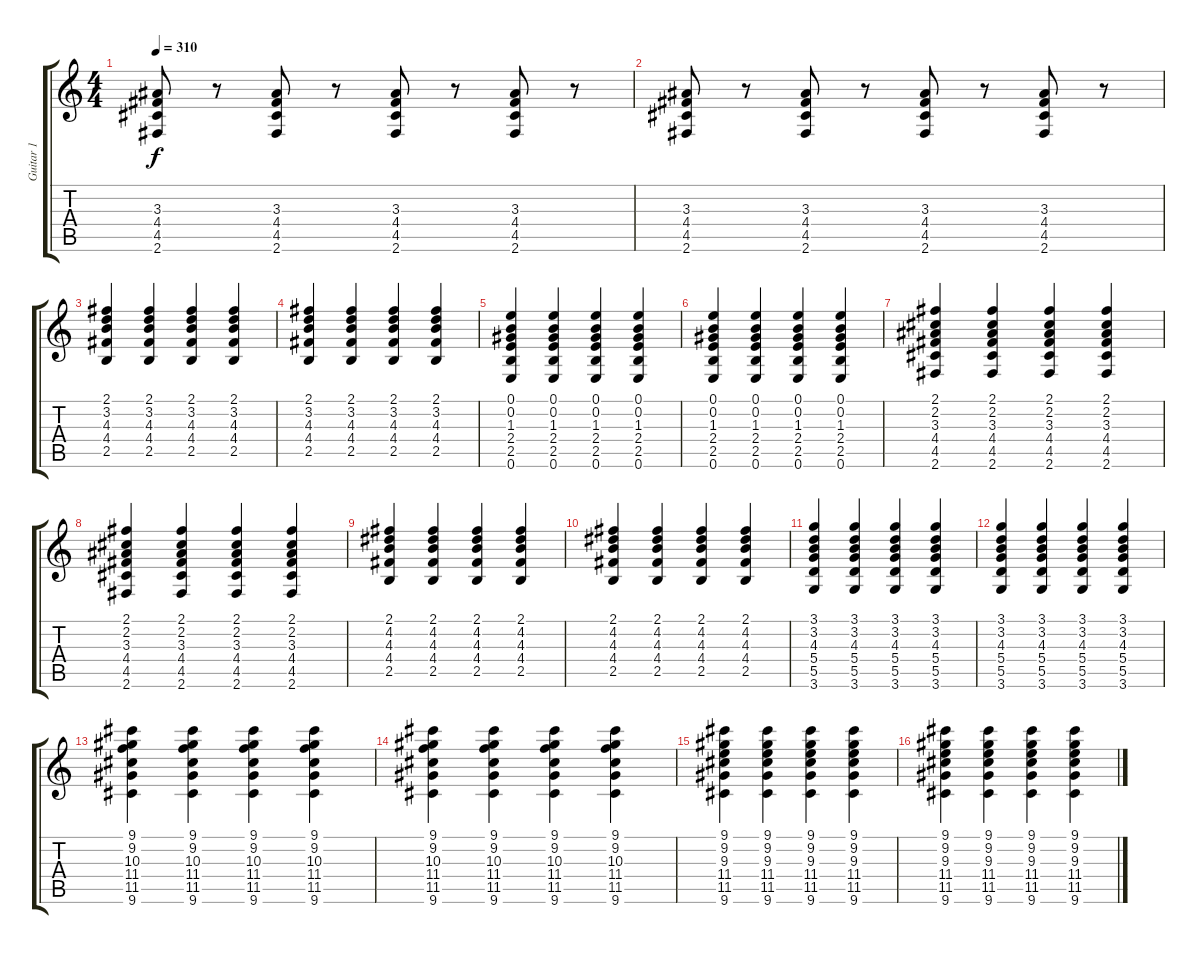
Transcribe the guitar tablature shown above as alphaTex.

\track ("Guitar 1" "Guitar 1") {instrument electricguitarjazz}
\staff {score tabs}
\tuning (E4 B3 G3 D3 A2 E2) {hide}
\ts (4 4)
\tempo 310
\clef g2
\ks c
(3.3 4.4 4.5 2.6).8{dy f} r.8 (3.3 4.4 4.5 2.6).8 r.8 (3.3 4.4 4.5 2.6).8 r.8 (3.3 4.4 4.5 2.6).8 r.8 |
(3.3 4.4 4.5 2.6).8 r.8 (3.3 4.4 4.5 2.6).8 r.8 (3.3 4.4 4.5 2.6).8 r.8 (3.3 4.4 4.5 2.6).8 r.8 |
(2.1 3.2 4.3 4.4 2.5).4 (2.1 3.2 4.3 4.4 2.5).4 (2.1 3.2 4.3 4.4 2.5).4 (2.1 3.2 4.3 4.4 2.5).4 |
(2.1 3.2 4.3 4.4 2.5).4 (2.1 3.2 4.3 4.4 2.5).4 (2.1 3.2 4.3 4.4 2.5).4 (2.1 3.2 4.3 4.4 2.5).4 |
(0.1 0.2 1.3 2.4 2.5 0.6).4 (0.1 0.2 1.3 2.4 2.5 0.6).4 (0.1 0.2 1.3 2.4 2.5 0.6).4 (0.1 0.2 1.3 2.4 2.5 0.6).4 |
(0.1 0.2 1.3 2.4 2.5 0.6).4 (0.1 0.2 1.3 2.4 2.5 0.6).4 (0.1 0.2 1.3 2.4 2.5 0.6).4 (0.1 0.2 1.3 2.4 2.5 0.6).4 |
(2.1 2.2 3.3 4.4 4.5 2.6).4 (2.1 2.2 3.3 4.4 4.5 2.6).4 (2.1 2.2 3.3 4.4 4.5 2.6).4 (2.1 2.2 3.3 4.4 4.5 2.6).4 |
(2.1 2.2 3.3 4.4 4.5 2.6).4 (2.1 2.2 3.3 4.4 4.5 2.6).4 (2.1 2.2 3.3 4.4 4.5 2.6).4 (2.1 2.2 3.3 4.4 4.5 2.6).4 |
(2.1 4.2 4.3 4.4 2.5).4 (2.1 4.2 4.3 4.4 2.5).4 (2.1 4.2 4.3 4.4 2.5).4 (2.1 4.2 4.3 4.4 2.5).4 |
(2.1 4.2 4.3 4.4 2.5).4 (2.1 4.2 4.3 4.4 2.5).4 (2.1 4.2 4.3 4.4 2.5).4 (2.1 4.2 4.3 4.4 2.5).4 |
(3.1 3.2 4.3 5.4 5.5 3.6).4 (3.1 3.2 4.3 5.4 5.5 3.6).4 (3.1 3.2 4.3 5.4 5.5 3.6).4 (3.1 3.2 4.3 5.4 5.5 3.6).4 |
(3.1 3.2 4.3 5.4 5.5 3.6).4 (3.1 3.2 4.3 5.4 5.5 3.6).4 (3.1 3.2 4.3 5.4 5.5 3.6).4 (3.1 3.2 4.3 5.4 5.5 3.6).4 |
(9.1 9.2 10.3 11.4 11.5 9.6).4 (9.1 9.2 10.3 11.4 11.5 9.6).4 (9.1 9.2 10.3 11.4 11.5 9.6).4 (9.1 9.2 10.3 11.4 11.5 9.6).4 |
(9.1 9.2 10.3 11.4 11.5 9.6).4 (9.1 9.2 10.3 11.4 11.5 9.6).4 (9.1 9.2 10.3 11.4 11.5 9.6).4 (9.1 9.2 10.3 11.4 11.5 9.6).4 |
(9.1 9.2 9.3 11.4 11.5 9.6).4 (9.1 9.2 9.3 11.4 11.5 9.6).4 (9.1 9.2 9.3 11.4 11.5 9.6).4 (9.1 9.2 9.3 11.4 11.5 9.6).4 |
(9.1 9.2 9.3 11.4 11.5 9.6).4 (9.1 9.2 9.3 11.4 11.5 9.6).4 (9.1 9.2 9.3 11.4 11.5 9.6).4 (9.1 9.2 9.3 11.4 11.5 9.6).4
